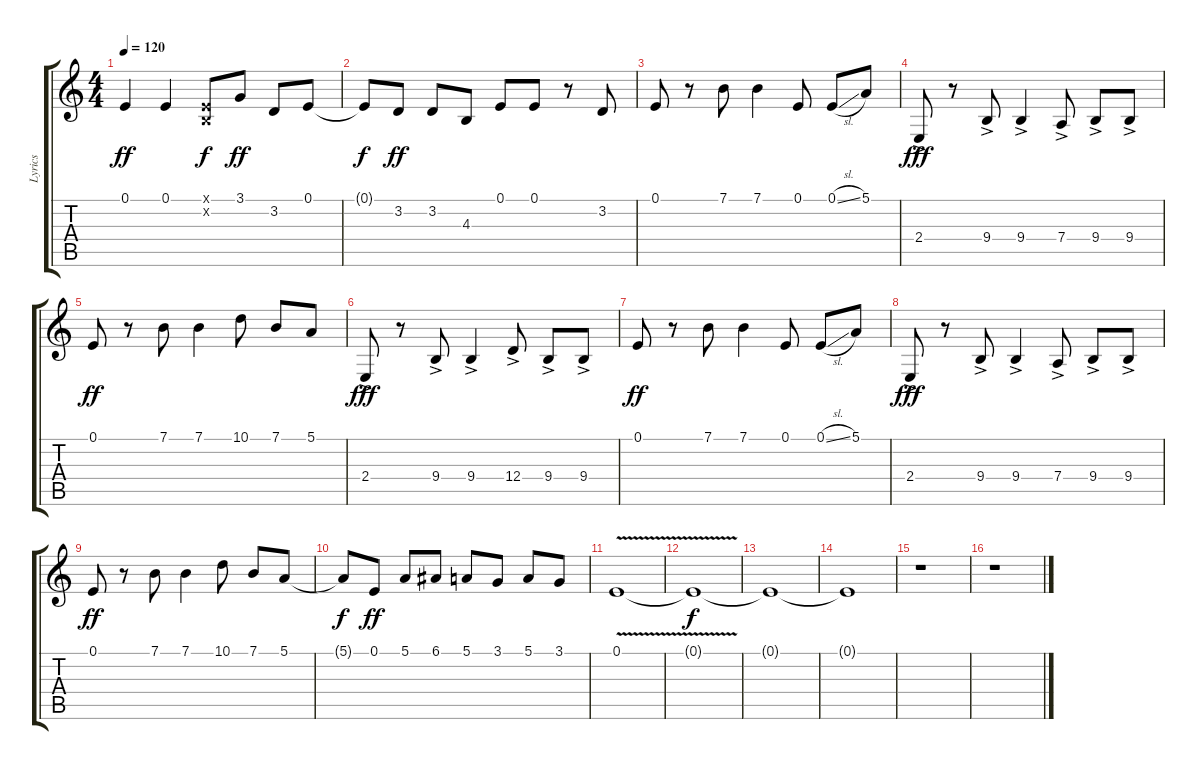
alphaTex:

\track ("Lyrics" "Lyrics") {instrument altosax}
\staff {score tabs}
\tuning (E4 B3 G3 D3 A2 E2) {hide}
\ts (4 4)
\tempo 120
\clef g2
\ks c
0.1.4{dy ff} 0.1.4 (0.1{x} 0.2{x}).8{dy f} 3.1.8{dy ff} 3.2.8 0.1.8 |
0.1{t}.8{dy f} 3.2.8{dy ff} 3.2.8 4.3.8 0.1.8 0.1.8 r.8 3.2.8 |
0.1.8 r.8 7.1.8 7.1.4 0.1.8 0.1{sl}.8 5.1.8 |
2.4{ac}.8{dy fff} r.8 9.4{ac}.8 9.4{ac}.4 7.4{ac}.8 9.4{ac}.8 9.4{ac}.8 |
0.1.8{dy ff} r.8 7.1.8 7.1.4 10.1.8 7.1.8 5.1.8 |
2.4{ac}.8{dy fff} r.8 9.4{ac}.8 9.4{ac}.4 12.4{ac}.8 9.4{ac}.8 9.4{ac}.8 |
0.1.8{dy ff} r.8 7.1.8 7.1.4 0.1.8 0.1{sl}.8 5.1.8 |
2.4{ac}.8{dy fff} r.8 9.4{ac}.8 9.4{ac}.4 7.4{ac}.8 9.4{ac}.8 9.4{ac}.8 |
0.1.8{dy ff} r.8 7.1.8 7.1.4 10.1.8 7.1.8 5.1.8 |
5.1{t}.8{dy f} 0.1.8{dy ff} 5.1.8 6.1.8 5.1.8 3.1.8 5.1.8 3.1.8 |
0.1{v}.1{volume 0} |
0.1{t}.1{dy f} |
0.1{t}.1 |
0.1{t}.1 |
r.1 |
r.1
